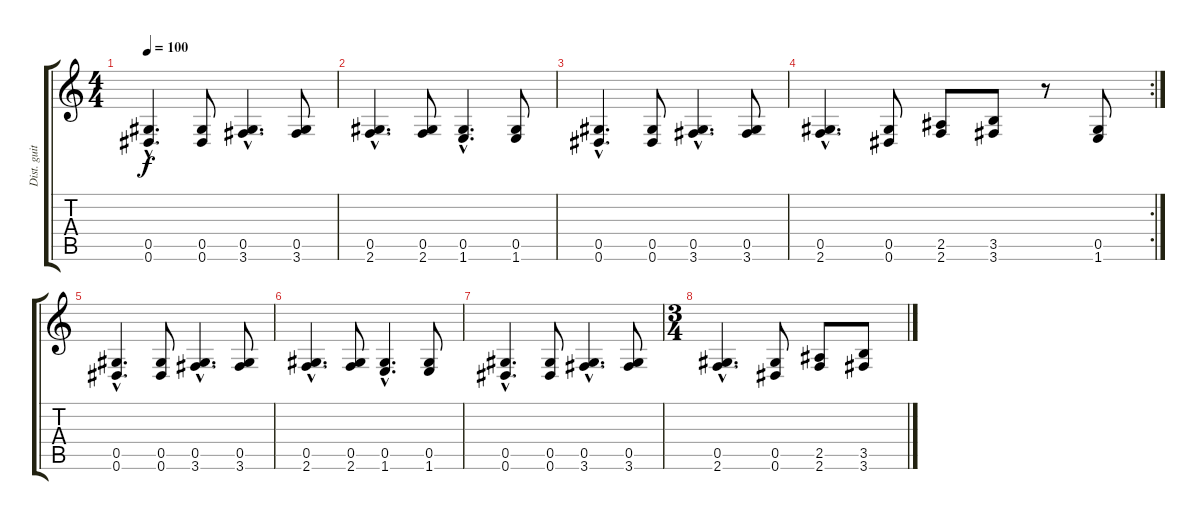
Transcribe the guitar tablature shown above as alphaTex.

\track ("Dist. guitar" "Dist. guit") {instrument distortionguitar}
\staff {score tabs}
\tuning (Eb4 Bb3 Gb3 Db3 Ab2 Eb2) {hide}
\ts (4 4)
\tempo 100
\clef g2
\ks c
(0.5{hac} 0.6{hac}).4{d dy f} (0.5 0.6).8 (0.5{hac} 3.6{hac}).4{d} (0.5 3.6).8 |
(0.5{hac} 2.6{hac}).4{d} (0.5 2.6).8 (0.5{hac} 1.6{hac}).4{d} (0.5 1.6).8 |
(0.5{hac} 0.6{hac}).4{d} (0.5 0.6).8 (0.5{hac} 3.6{hac}).4{d} (0.5 3.6).8 |
\rc 2
(0.5{hac} 2.6{hac}).4{d} (0.5 0.6).8 (2.5 2.6).8 (3.5 3.6).8 r.8 (0.5 1.6).8 |
(0.5{hac} 0.6{hac}).4{d} (0.5 0.6).8 (0.5{hac} 3.6{hac}).4{d} (0.5 3.6).8 |
(0.5{hac} 2.6{hac}).4{d} (0.5 2.6).8 (0.5{hac} 1.6{hac}).4{d} (0.5 1.6).8 |
(0.5{hac} 0.6{hac}).4{d} (0.5 0.6).8 (0.5{hac} 3.6{hac}).4{d} (0.5 3.6).8 |
\ts (3 4)
(0.5{hac} 2.6{hac}).4{d} (0.5 0.6).8 (2.5 2.6).8 (3.5 3.6).8
